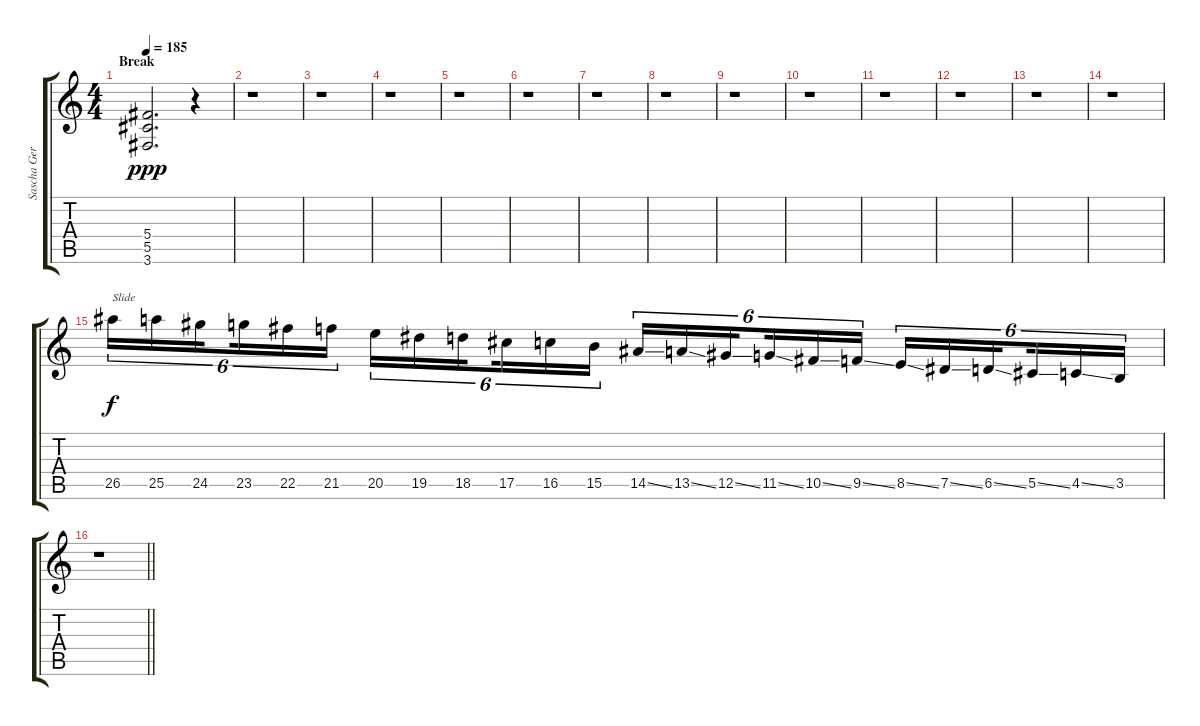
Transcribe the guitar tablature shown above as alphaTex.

\track ("Sascha Gerstner" "Sascha Ger") {instrument distortionguitar}
\staff {score tabs}
\tuning (Eb4 Bb3 Gb3 Db3 Ab2 Eb2) {hide}
\ts (4 4)
\section ("" "Break")
\tempo 185
\clef g2
\ks c
(5.4 5.5 3.6).2{d dy ppp} r.4 |
r.1 |
r.1 |
r.1 |
r.1 |
r.1 |
r.1 |
r.1 |
r.1 |
r.1 |
r.1 |
r.1 |
r.1 |
r.1 |
26.5.16{tu (6 4) txt "Slide" dy f volume 16 instrument guitarfretnoise} 25.5.16{tu (6 4)} 24.5.16{tu (6 4) beam splitsecondary} 23.5.16{tu (6 4)} 22.5.16{tu (6 4)} 21.5.16{tu (6 4)} 20.5.16{tu (6 4)} 19.5.16{tu (6 4)} 18.5.16{tu (6 4) beam splitsecondary} 17.5.16{tu (6 4)} 16.5.16{tu (6 4)} 15.5.16{tu (6 4)} 14.5{ss}.16{tu (6 4)} 13.5{ss}.16{tu (6 4)} 12.5{ss}.16{tu (6 4) beam splitsecondary} 11.5{ss}.16{tu (6 4)} 10.5{ss}.16{tu (6 4)} 9.5{ss}.16{tu (6 4)} 8.5{ss}.16{tu (6 4)} 7.5{ss}.16{tu (6 4)} 6.5{ss}.16{tu (6 4) beam splitsecondary} 5.5{ss}.16{tu (6 4)} 4.5{ss}.16{tu (6 4)} 3.5.16{tu (6 4)} |
\barLineRight lightlight
r.1{volume 12 instrument distortionguitar}
